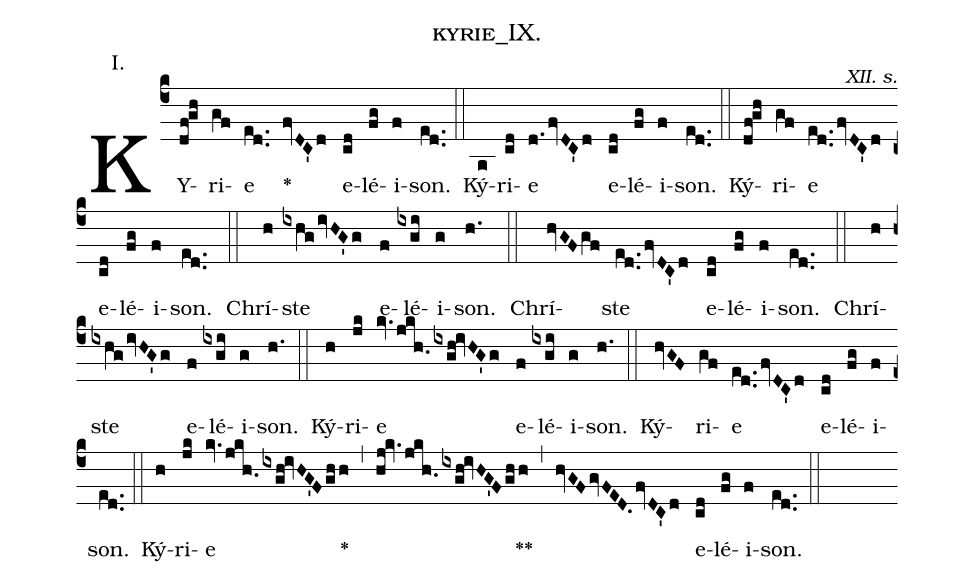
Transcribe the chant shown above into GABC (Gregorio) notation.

name: kyrie_IX.;
annotation:I.;
commentary:XII. s.;
%%
(c4) KY(df!gh)ri(gf)e(ed..) <v>*</v>(fvDC'd) e(cd)lé(fg)i(f)son.(ed..) (::)
Ký(a)ri(cd)e(d.fvDC'd) e(cd)lé(fg)i(f)son.(ed..) (::)
Ký(df!gh)ri(gf)e(ed..fvDC'd) e(cd)lé(fg)i(f)son.(ed..) (::)
Chrí(h)ste(ixhgivHG'g) e(f)lé(ixgi)i(g)son.(h.) (::)
Chrí(hvGFgf)ste(ed..fvDC'd) e(cd)lé(fg)i(f)son.(ed..) (::)
Chrí(h)ste(ixhgivHG'g) e(f)lé(ixgi)i(g)son.(h.) (::)
Ký(h)ri(jk)e(kv.jkh.ixgh!ivHG'g) e(f)lé(ixgi)i(g)son.(h.) (::)
Ký(hvGF)ri(gf)e(ed..fvDC'd) e(cd)lé(fg)i(f)son.(ed..) (::)
Ký(h)ri(jk)e(kv.jkh.ixgh!ivHG'Fghh) <v>*</v>(,) (hj!kv./jkh./ixgh!ivHG'Fghh) <v>**</v>(,) (hvGFgvFED.fvDC'd) e(cd)lé(fg)i(f)son.(ed..) (::)
